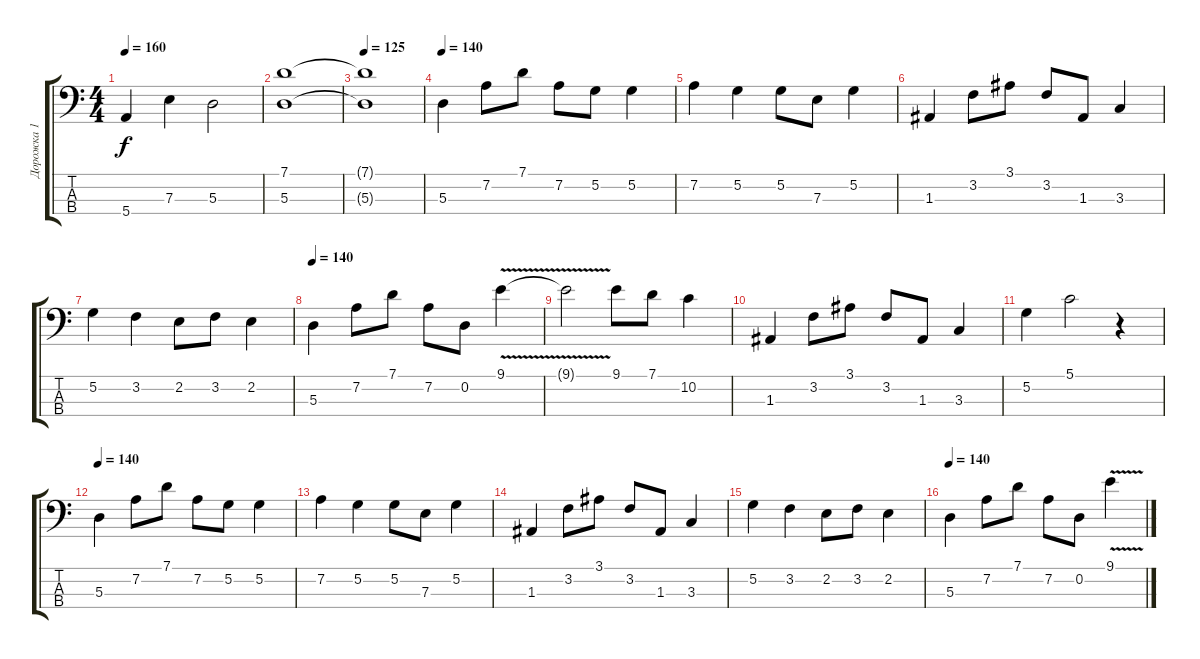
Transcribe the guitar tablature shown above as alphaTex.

\track ("Дорожка 1" "Дорожка 1") {instrument electricbassfinger}
\staff {score tabs}
\tuning (G2 D2 A1 E1) {hide}
\ts (4 4)
\tempo 160
\clef f4
\ks c
5.4.4{dy f} 7.3.4 5.3.2 |
(7.1 5.3).1 |
\tempo 125
(7.1{t} 5.3{t}).1 |
\tempo 140
5.3.4 7.2.8 7.1.8 7.2.8 5.2.8 5.2.4 |
7.2.4 5.2.4 5.2.8 7.3.8 5.2.4 |
1.3.4 3.2.8 3.1.8 3.2.8 1.3.8 3.3.4 |
5.2.4 3.2.4 2.2.8 3.2.8 2.2.4 |
\tempo 140
5.3.4 7.2.8 7.1.8 7.2.8 0.2.8 9.1{v}.4 |
9.1{v t}.2 9.1.8 7.1.8 10.2.4 |
1.3.4 3.2.8 3.1.8 3.2.8 1.3.8 3.3.4 |
5.2.4 5.1.2 r.4 |
\tempo 140
5.3.4 7.2.8 7.1.8 7.2.8 5.2.8 5.2.4 |
7.2.4 5.2.4 5.2.8 7.3.8 5.2.4 |
1.3.4 3.2.8 3.1.8 3.2.8 1.3.8 3.3.4 |
5.2.4 3.2.4 2.2.8 3.2.8 2.2.4 |
\tempo 140
5.3.4 7.2.8 7.1.8 7.2.8 0.2.8 9.1{v}.4
